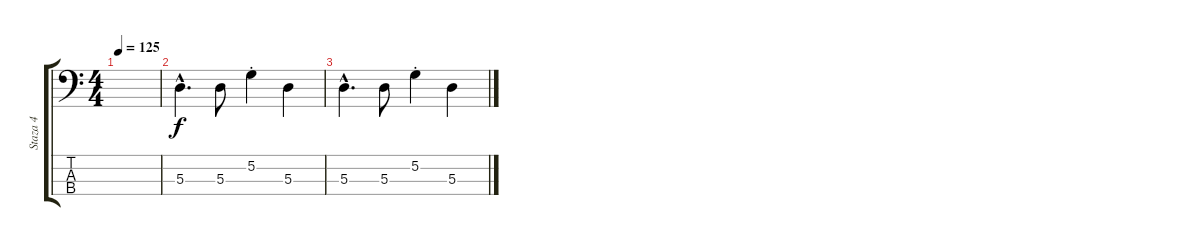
\track ("Staza 4" "Staza 4") {instrument electricbasspick}
\staff {score tabs}
\tuning (G2 D2 A1 E1) {hide}
\ts (4 4)
\tempo 125
\clef f4
\ks c
|
5.3{hac}.4{d} 5.3.8 5.2{st}.4 5.3.4 |
5.3{hac}.4{d} 5.3.8 5.2{st}.4 5.3.4
